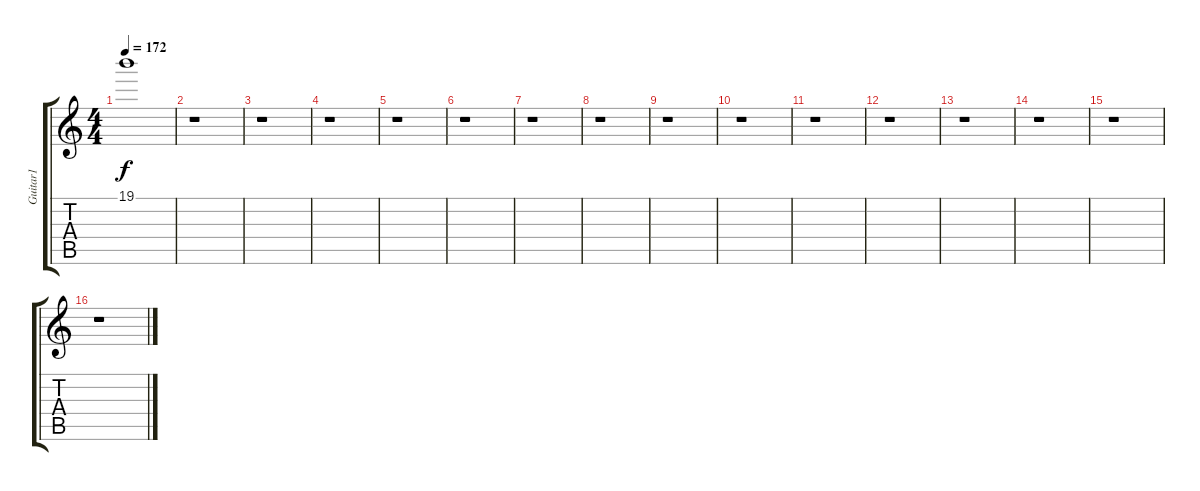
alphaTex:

\track ("Guitar1" "Guitar1") {instrument electricguitarmuted}
\staff {score tabs}
\tuning (E4 B3 G3 D3 A2 E2) {hide}
\ts (4 4)
\tempo 172
\clef g2
\ks c
19.1{t}.1{dy f} |
r.1 |
r.1 |
r.1 |
r.1 |
r.1 |
r.1 |
r.1 |
r.1 |
r.1 |
r.1 |
r.1 |
r.1 |
r.1 |
r.1 |
r.1
